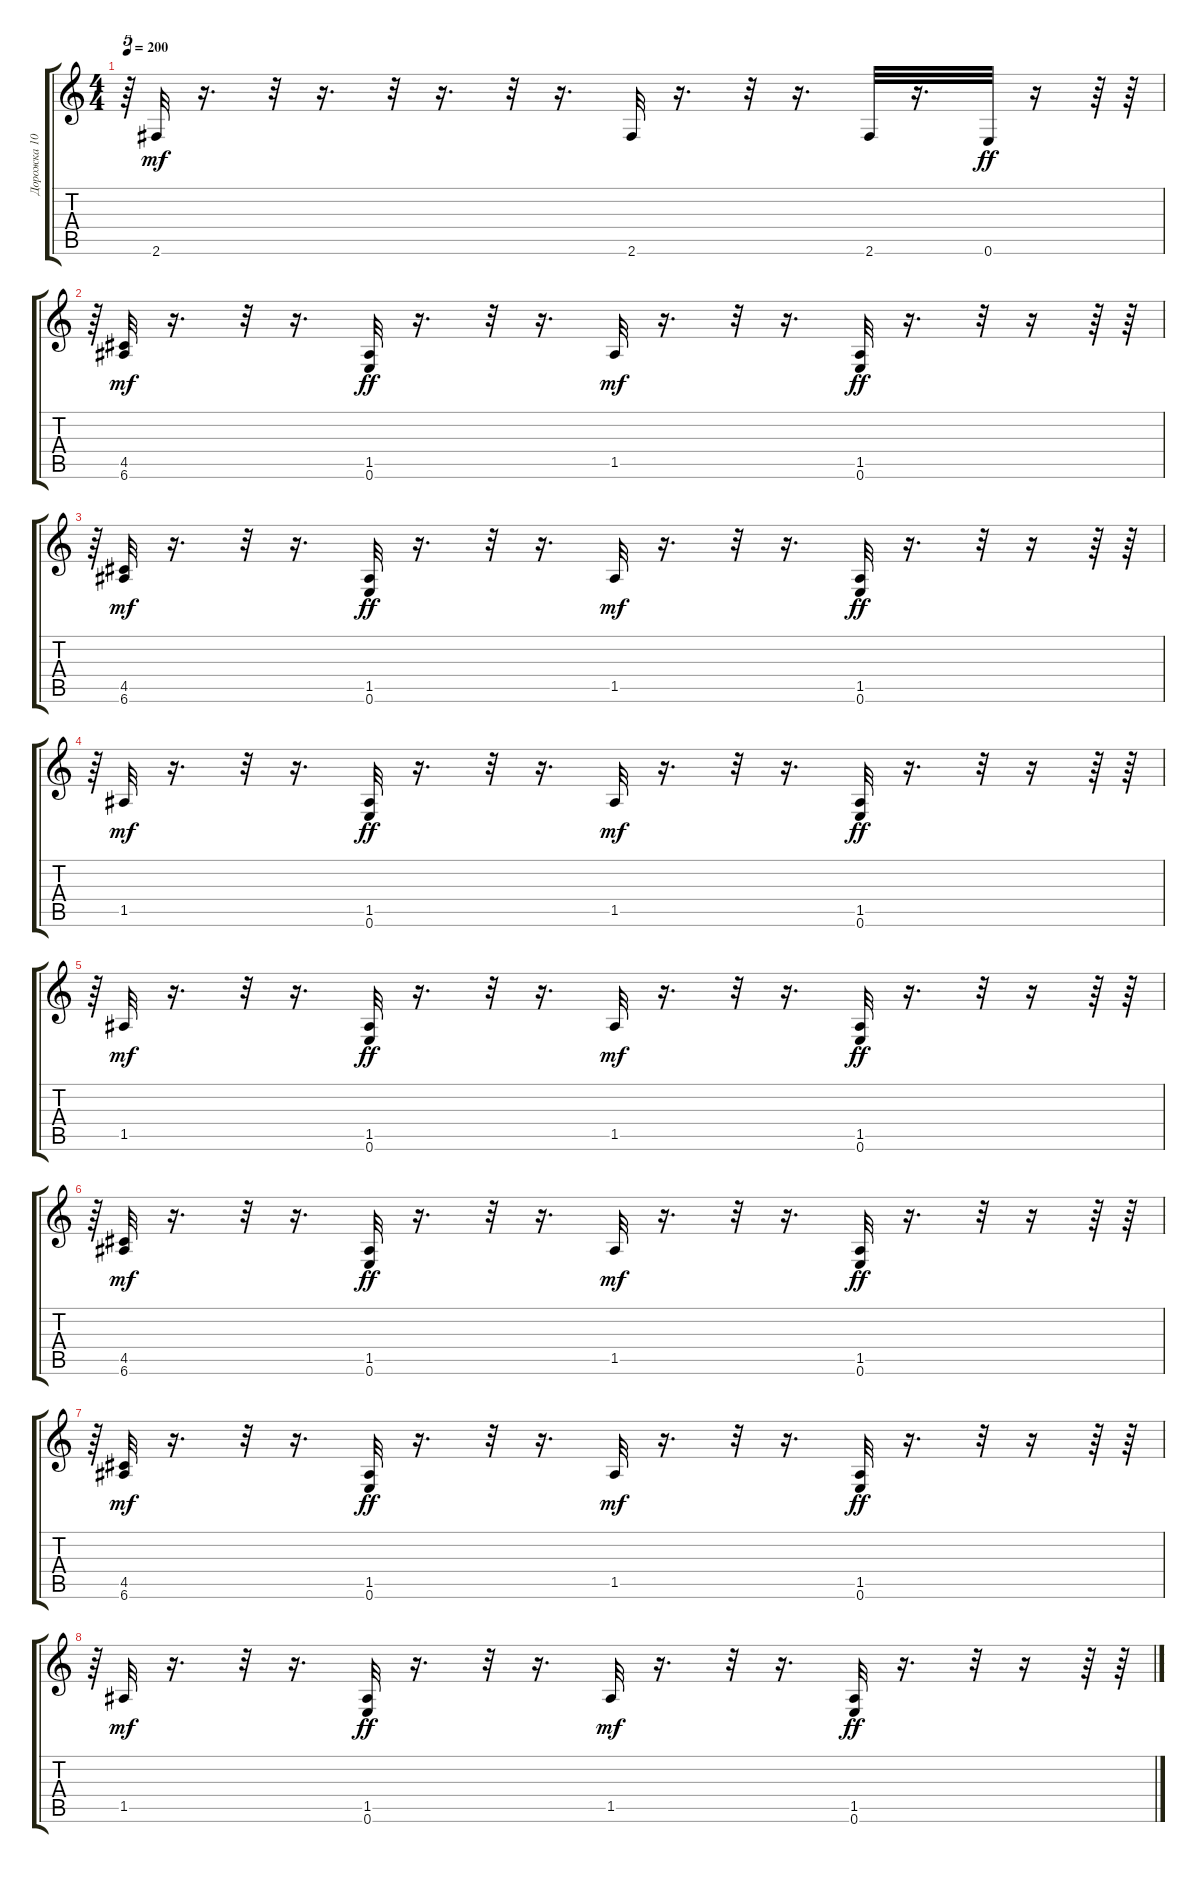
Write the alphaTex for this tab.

\track ("Дорожка 10" "Дорожка 10") {instrument acousticguitarnylon}
\staff {score tabs}
\tuning (E4 B3 G3 D3 A2 E2) {hide}
\ts (4 4)
\tempo 200
\clef g2
\ks c
r.64{tu (5 4) dy mf} 2.6.32 r.16{d} r.32 r.16{d} r.32 r.16{d} r.32 r.16{d} 2.6.32 r.16{d} r.32 r.16{d} 2.6.32 r.16{d} 0.6.32{dy ff} r.16 r.64 r.64 |
r.64{tu (5 4)} (4.5 6.6).32{dy mf} r.16{d} r.32 r.16{d} (1.5 0.6).32{dy ff} r.16{d} r.32 r.16{d} 1.5.32{dy mf} r.16{d} r.32 r.16{d} (1.5 0.6).32{dy ff} r.16{d} r.32 r.16 r.64 r.64 |
r.64{tu (5 4)} (4.5 6.6).32{dy mf} r.16{d} r.32 r.16{d} (1.5 0.6).32{dy ff} r.16{d} r.32 r.16{d} 1.5.32{dy mf} r.16{d} r.32 r.16{d} (1.5 0.6).32{dy ff} r.16{d} r.32 r.16 r.64 r.64 |
r.64{tu (5 4)} 1.5.32{dy mf} r.16{d} r.32 r.16{d} (1.5 0.6).32{dy ff} r.16{d} r.32 r.16{d} 1.5.32{dy mf} r.16{d} r.32 r.16{d} (1.5 0.6).32{dy ff} r.16{d} r.32 r.16 r.64 r.64 |
r.64{tu (5 4)} 1.5.32{dy mf} r.16{d} r.32 r.16{d} (1.5 0.6).32{dy ff} r.16{d} r.32 r.16{d} 1.5.32{dy mf} r.16{d} r.32 r.16{d} (1.5 0.6).32{dy ff} r.16{d} r.32 r.16 r.64 r.64 |
r.64{tu (5 4)} (4.5 6.6).32{dy mf} r.16{d} r.32 r.16{d} (1.5 0.6).32{dy ff} r.16{d} r.32 r.16{d} 1.5.32{dy mf} r.16{d} r.32 r.16{d} (1.5 0.6).32{dy ff} r.16{d} r.32 r.16 r.64 r.64 |
r.64{tu (5 4)} (4.5 6.6).32{dy mf} r.16{d} r.32 r.16{d} (1.5 0.6).32{dy ff} r.16{d} r.32 r.16{d} 1.5.32{dy mf} r.16{d} r.32 r.16{d} (1.5 0.6).32{dy ff} r.16{d} r.32 r.16 r.64 r.64 |
r.64{tu (5 4)} 1.5.32{dy mf} r.16{d} r.32 r.16{d} (1.5 0.6).32{dy ff} r.16{d} r.32 r.16{d} 1.5.32{dy mf} r.16{d} r.32 r.16{d} (1.5 0.6).32{dy ff} r.16{d} r.32 r.16 r.64 r.64
